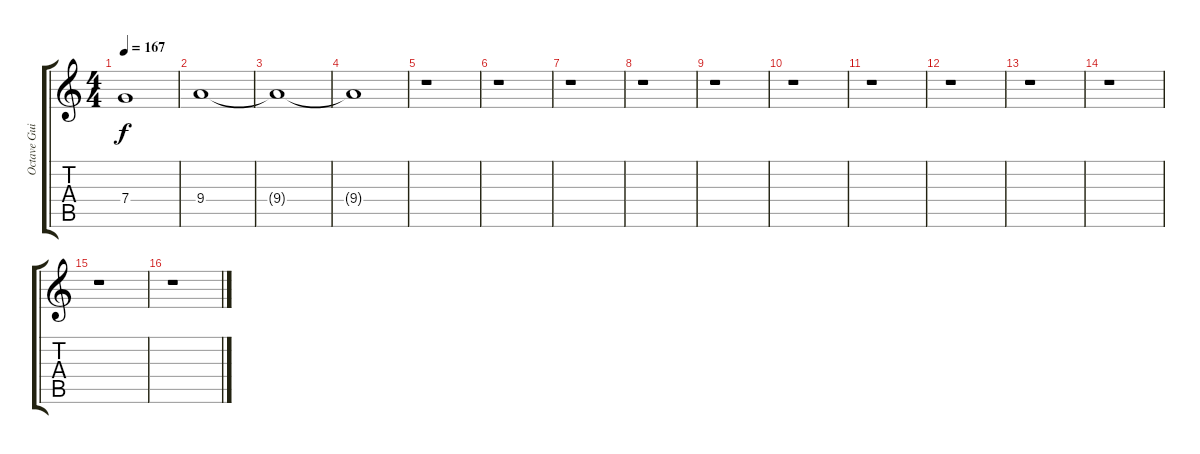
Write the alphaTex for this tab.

\track ("Octave Guitar 2" "Octave Gui") {instrument overdrivenguitar}
\staff {score tabs}
\tuning (D4 A3 F3 C3 G2 D2) {hide}
\ts (4 4)
\tempo 167
\clef g2
\ks c
7.4{t}.1{dy f} |
9.4.1 |
9.4{t}.1 |
9.4{t}.1 |
r.1 |
r.1 |
r.1 |
r.1 |
r.1 |
r.1 |
r.1 |
r.1 |
r.1 |
r.1 |
r.1 |
r.1
